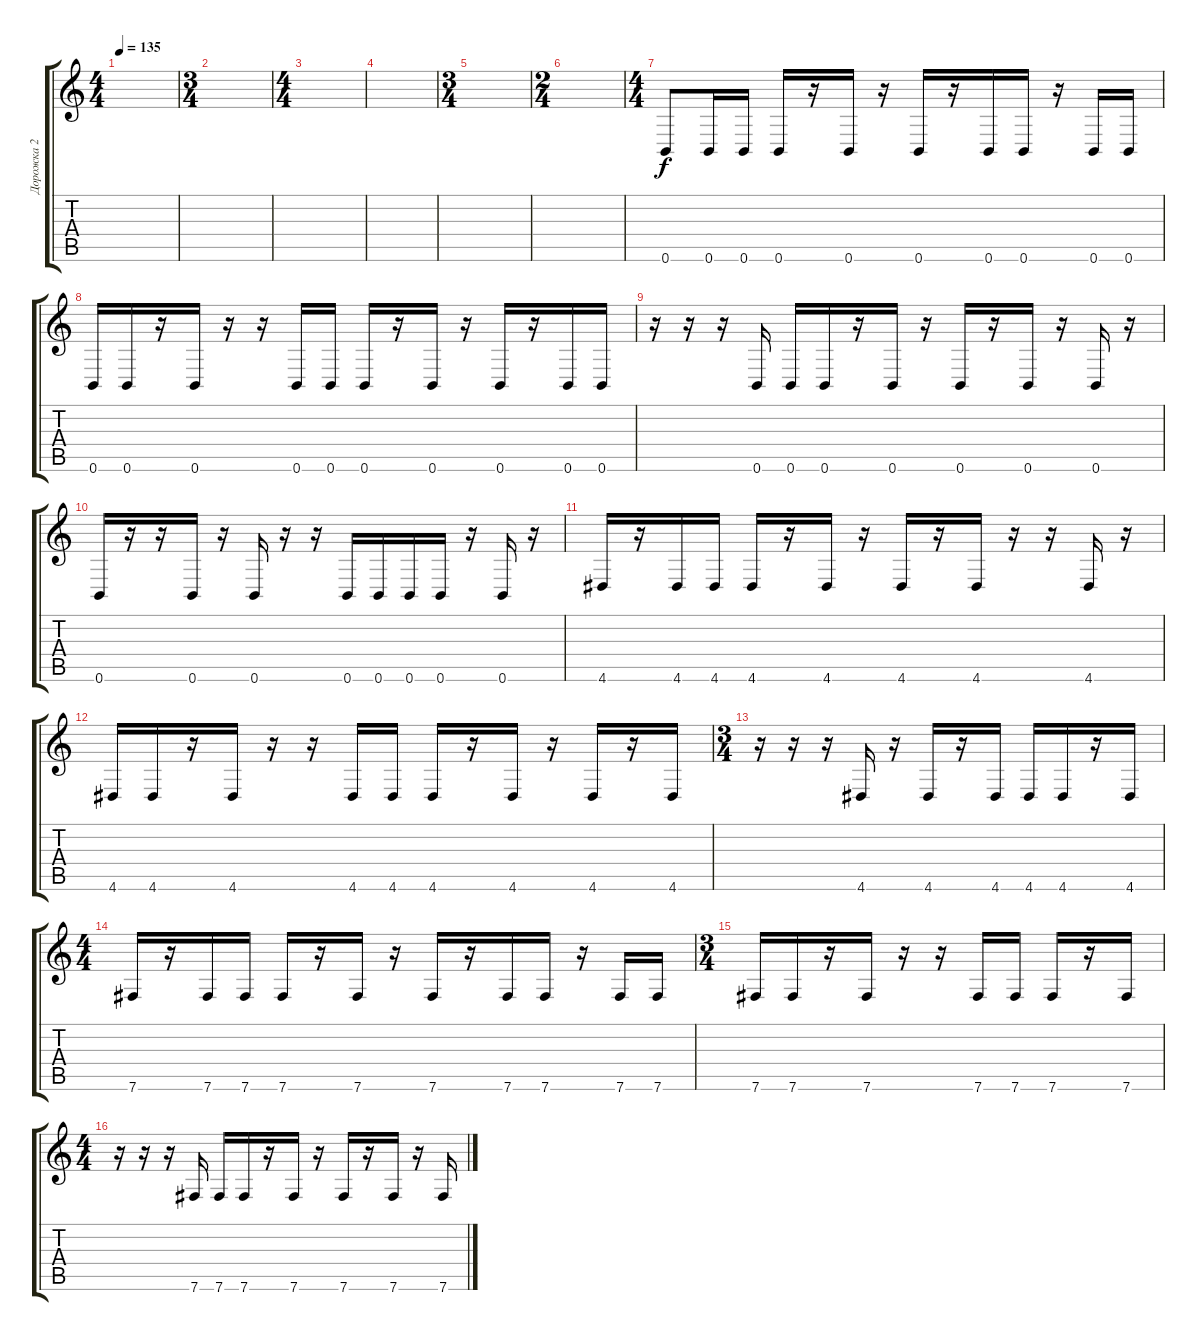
\track ("Дорожка 2" "Дорожка 2") {instrument distortionguitar}
\staff {score tabs}
\tuning (Db4 Ab3 E3 B2 Gb2 B1) {hide}
\ts (4 4)
\tempo 135
\clef g2
\ks c
|
\ts (3 4)
|
\ts (4 4)
|
|
\ts (3 4)
|
\ts (2 4)
|
\ts (4 4)
0.6.8 0.6.16 0.6.16 0.6.16 r.16 0.6.16 r.16 0.6.16 r.16 0.6.16 0.6.16 r.16 0.6.16 0.6.16 |
0.6.16 0.6.16 r.16 0.6.16 r.16 r.16 0.6.16 0.6.16 0.6.16 r.16 0.6.16 r.16 0.6.16 r.16 0.6.16 0.6.16 |
r.16 r.16 r.16 0.6.16 0.6.16 0.6.16 r.16 0.6.16 r.16 0.6.16 r.16 0.6.16 r.16 0.6.16 r.16 |
0.6.16 r.16 r.16 0.6.16 r.16 0.6.16 r.16 r.16 0.6.16 0.6.16 0.6.16 0.6.16 r.16 0.6.16 r.16 |
4.6.16 r.16 4.6.16 4.6.16 4.6.16 r.16 4.6.16 r.16 4.6.16 r.16 4.6.16 r.16 r.16 4.6.16 r.16 |
4.6.16 4.6.16 r.16 4.6.16 r.16 r.16 4.6.16 4.6.16 4.6.16 r.16 4.6.16 r.16 4.6.16 r.16 4.6.16 |
\ts (3 4)
r.16 r.16 r.16 4.6.16 r.16 4.6.16 r.16 4.6.16 4.6.16 4.6.16 r.16 4.6.16 |
\ts (4 4)
7.6.16 r.16 7.6.16 7.6.16 7.6.16 r.16 7.6.16 r.16 7.6.16 r.16 7.6.16 7.6.16 r.16 7.6.16 7.6.16 |
\ts (3 4)
7.6.16 7.6.16 r.16 7.6.16 r.16 r.16 7.6.16 7.6.16 7.6.16 r.16 7.6.16 |
\ts (4 4)
r.16 r.16 r.16 7.6.16 7.6.16 7.6.16 r.16 7.6.16 r.16 7.6.16 r.16 7.6.16 r.16 7.6.16
